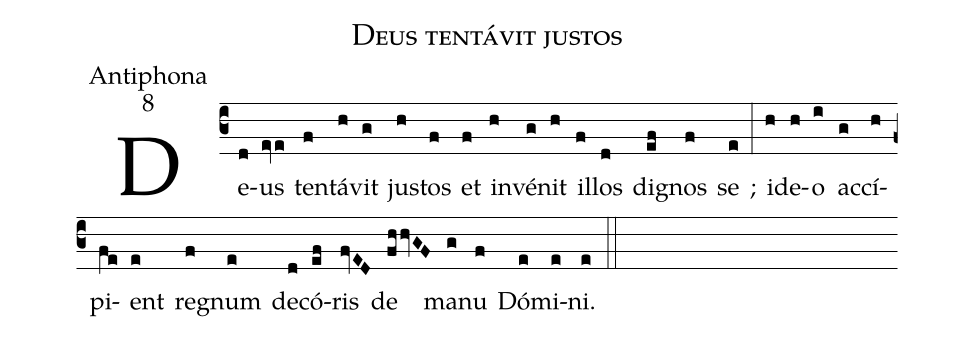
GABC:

name:Deus tentávit justos;
office-part:Antiphona;
mode:8;
%%
(c3)De(d)us(eve) ten(f)tá(h)vit(g) jus(h)tos(f) et(f) in(h)vé(g)nit(h) il(f)los(d) di(ef)gnos(f) se(e) ;(:) id(h)e(h)o(i) ac(g)cí(h)pi(fe)ent(e) re(f)gnum(e) de(d)có(ef)ris(fvED) de(fhhvGF) ma(g)nu(f) Dó(e)mi(e)ni.(e) (::)
